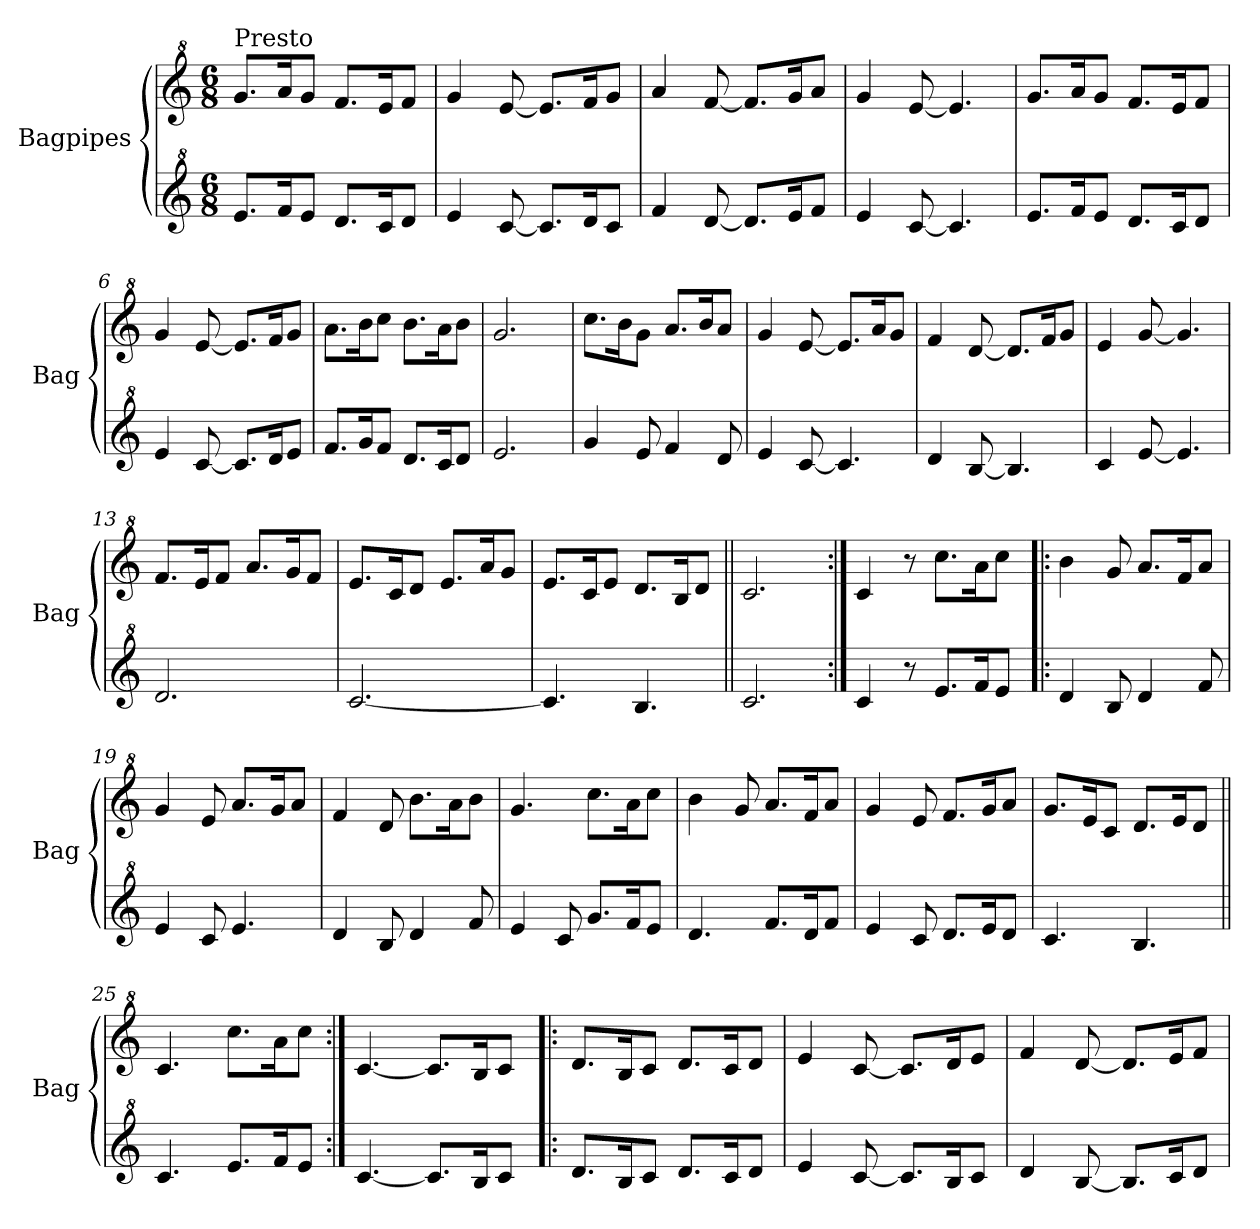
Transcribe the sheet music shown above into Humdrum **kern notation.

**kern	**kern
*part2	*part1
*staff2	*staff1
*I"Bagpipes	*I"Bagpipes
*I'Bag	*I'Bag
*clefG^2	*clefG^2
*k[]	*k[]
*C:	*C:
*M6/8	*M6/8
=1	=1
!	!LO:TX:a:t=Presto
8.ee/L	8.gg/L
16ff/K	16aa/K
8ee/J	8gg/J
8.dd/L	8.ff/L
16cc/K	16ee/K
8dd/J	8ff/J
=2	=2
4ee/	4gg/
[8cc/	[8ee/
8.cc/L]	8.ee/L]
16dd/K	16ff/K
8cc/J	8gg/J
=3	=3
4ff/	4aa/
[8dd/	[8ff/
8.dd/L]	8.ff/L]
16ee/K	16gg/K
8ff/J	8aa/J
=4	=4
4ee/	4gg/
[8cc/	[8ee/
4.cc/]	4.ee/]
=5	=5
8.ee/L	8.gg/L
16ff/K	16aa/K
8ee/J	8gg/J
8.dd/L	8.ff/L
16cc/K	16ee/K
8dd/J	8ff/J
=6	=6
4ee/	4gg/
[8cc/	[8ee/
8.cc/L]	8.ee/L]
16dd/K	16ff/K
8ee/J	8gg/J
=7	=7
8.ff/L	8.aa\L
16gg/K	16bb\K
8ff/J	8ccc\J
8.dd/L	8.bb\L
16cc/K	16aa\K
8dd/J	8bb\J
=8	=8
2.ee/	2.gg/
!!LO:LB:g=z
=9	=9
4gg/	8.ccc\L
.	16bb\K
8ee/	8gg\J
4ff/	8.aa/L
.	16bb/K
8dd/	8aa/J
=10	=10
4ee/	4gg/
[8cc/	[8ee/
4.cc/]	8.ee/L]
.	16aa/K
.	8gg/J
=11	=11
4dd/	4ff/
[8b/	[8dd/
4.b/]	8.dd/L]
.	16ff/K
.	8gg/J
=12	=12
4cc/	4ee/
[8ee/	[8gg/
4.ee/]	4.gg/]
=13	=13
2.dd/	8.ff/L
.	16ee/K
.	8ff/J
.	8.aa/L
.	16gg/K
.	8ff/J
=14	=14
[2.cc/	8.ee/L
.	16cc/K
.	8dd/J
.	8.ee/L
.	16aa/K
.	8gg/J
=15	=15
4.cc/]	8.ee/L
.	16cc/K
.	8ee/J
4.b/	8.dd/L
.	16b/K
.	8dd/J
!!LO:LB:g=z
=16||	=16||
2.cc/	2.cc/
=17:|!	=17:|!
4cc/	4cc/
8r	8r
8.ee/L	8.ccc\L
16ff/K	16aa\K
8ee/J	8ccc\J
=18!|:	=18!|:
4dd/	4bb\
8b/	8gg/
4dd/	8.aa/L
.	16ff/K
8ff/	8aa/J
=19	=19
4ee/	4gg/
8cc/	8ee/
4.ee/	8.aa/L
.	16gg/K
.	8aa/J
=20	=20
4dd/	4ff/
8b/	8dd/
4dd/	8.bb\L
.	16aa\K
8ff/	8bb\J
=21	=21
4ee/	4.gg/
8cc/	.
8.gg/L	8.ccc\L
16ff/K	16aa\K
8ee/J	8ccc\J
=22	=22
4.dd/	4bb\
.	8gg/
8.ff/L	8.aa/L
16dd/K	16ff/K
8ff/J	8aa/J
=23	=23
4ee/	4gg/
8cc/	8ee/
8.dd/L	8.ff/L
16ee/K	16gg/K
8dd/J	8aa/J
!!LO:LB:g=z
=24	=24
4.cc/	8.gg/L
.	16ee/K
.	8cc/J
4.b/	8.dd/L
.	16ee/K
.	8dd/J
=25||	=25||
4.cc/	4.cc/
8.ee/L	8.ccc\L
16ff/K	16aa\K
8ee/J	8ccc\J
=26:|!	=26:|!
[4.cc/	[4.cc/
8.cc/L]	8.cc/L]
16b/K	16b/K
8cc/J	8cc/J
=27!|:	=27!|:
8.dd/L	8.dd/L
16b/K	16b/K
8cc/J	8cc/J
8.dd/L	8.dd/L
16cc/K	16cc/K
8dd/J	8dd/J
=28	=28
4ee/	4ee/
[8cc/	[8cc/
8.cc/L]	8.cc/L]
16b/K	16dd/K
8cc/J	8ee/J
=29	=29
4dd/	4ff/
[8b/	[8dd/
8.b/L]	8.dd/L]
16cc/K	16ee/K
8dd/J	8ff/J
=	=
*-	*-
